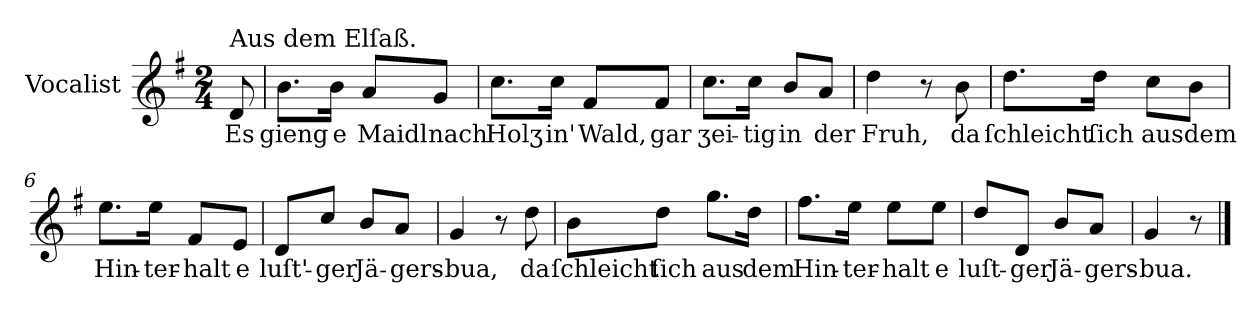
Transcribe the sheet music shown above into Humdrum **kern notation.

**kern	**text
*part1	*part1
*staff1	*staff1
*I"Vocalist	*
*k[f#]	*
*G:	*
*M2/4	*
=	=
!LO:TX:a:t=Aus dem Elſaß.	!
8d	Es
=1	=1
8.bL	gieng
16bJk	e
8aL	Maidl
8gJ	nach
=2	=2
8.ccL	Holʒ
16ccJk	in'
8f#L	Wald,
8f#J	gar
=3	=3
8.ccL	ʒei-
16ccJk	-tig
8b/L	in
8aJ	der
=4	=4
4dd	Fruh,
8r	.
8b	da
=5	=5
8.ddL	ſchleicht
16ddJk	ſich
8ccL	aus
8bJ	dem
=6	=6
8.eeL	Hin-
16eeJk	-ter-
8f#L	-halt
8eJ	e
=7	=7
8dL	luſt'-
8ccJ	-ger
8b/L	Jä-
8aJ	-gers-
=8	=8
4g	-bua,
8r	.
8dd	da
=9	=9
8bL	ſchleicht
8ddJ	ſich
8.ggL	aus
16ddJk	dem
=10	=10
8.ff#L	Hin-
16eeJk	-ter-
8eeL	-halt
8eeJ	e
=11	=11
8ddL	luſt-
8dJ	-ger
8bL	Jä-
8aJ	-gers-
=12	=12
4g	-bua.
8r	.
==	==
*-	*-
